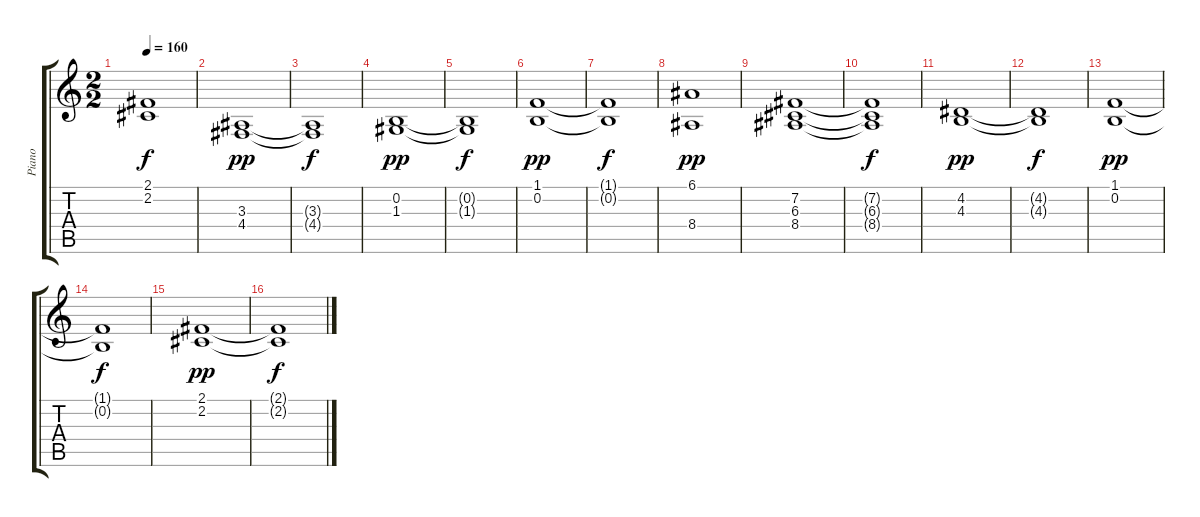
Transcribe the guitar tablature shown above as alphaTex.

\track ("Piano" "Piano") {instrument electricgrandpiano}
\staff {score tabs}
\tuning (E4 B3 G3 D3 A2 E2) {hide}
\ts (2 2)
\tempo 160
\clef g2
\ks c
(2.1{t} 2.2{t}).1{dy f} |
(3.3 4.4).1{dy pp} |
(3.3{t} 4.4{t}).1{dy f} |
(0.2 1.3).1{dy pp} |
(0.2{t} 1.3{t}).1{dy f} |
(1.1 0.2).1{dy pp} |
(1.1{t} 0.2{t}).1{dy f} |
(6.1 8.4).1{dy pp} |
(7.2 6.3 8.4).1{instrument electricgrandpiano} |
(7.2{t} 6.3{t} 8.4{t}).1{dy f} |
(4.2 4.3).1{dy pp} |
(4.2{t} 4.3{t}).1{dy f} |
(1.1 0.2).1{dy pp} |
(1.1{t} 0.2{t}).1{dy f} |
(2.1 2.2).1{dy pp} |
(2.1{t} 2.2{t}).1{dy f}
